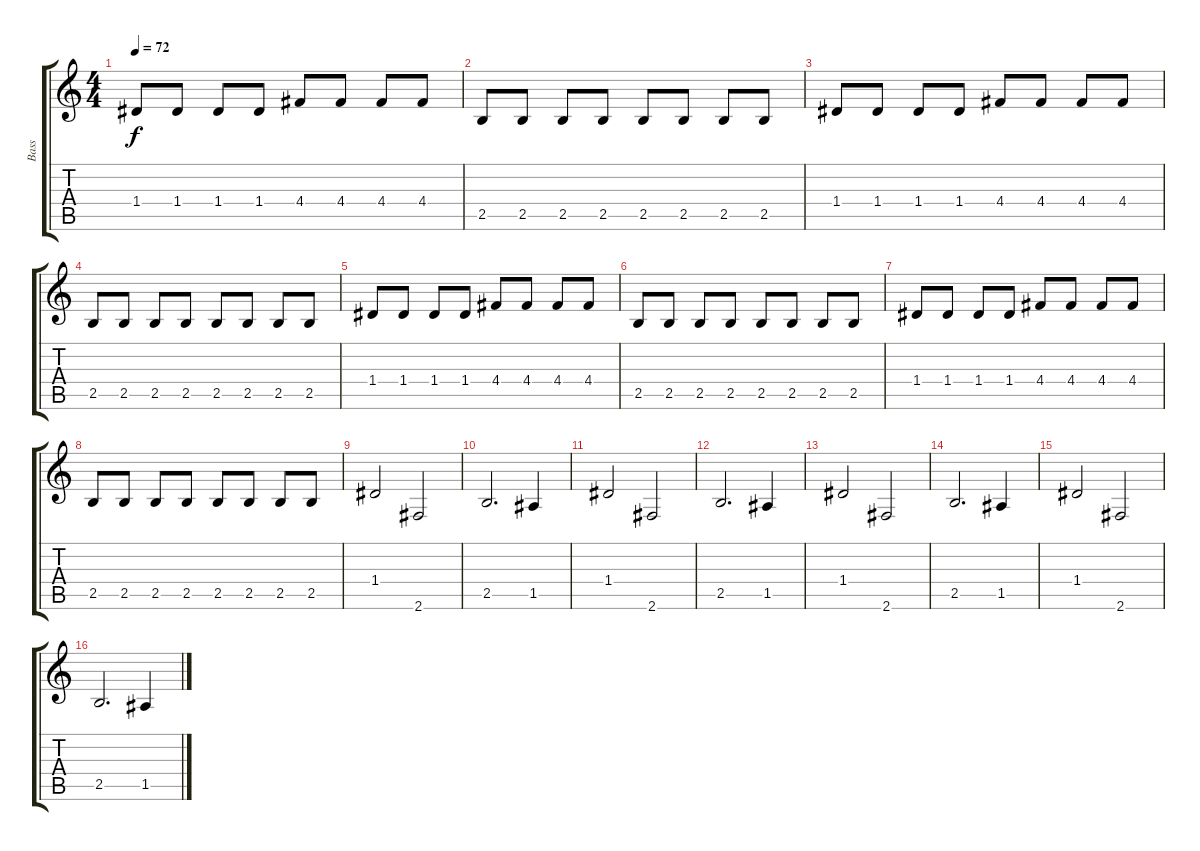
\track ("Bass" "Bass") {instrument electricbassfinger}
\staff {score tabs}
\tuning (E4 B3 G3 D3 A2 E2) {hide}
\ts (4 4)
\tempo 72
\clef g2
\ks c
1.4.8{dy f} 1.4.8 1.4.8 1.4.8 4.4.8 4.4.8 4.4.8 4.4.8 |
2.5.8 2.5.8 2.5.8 2.5.8 2.5.8 2.5.8 2.5.8 2.5.8 |
1.4.8 1.4.8 1.4.8 1.4.8 4.4.8 4.4.8 4.4.8 4.4.8 |
2.5.8 2.5.8 2.5.8 2.5.8 2.5.8 2.5.8 2.5.8 2.5.8 |
1.4.8 1.4.8 1.4.8 1.4.8 4.4.8 4.4.8 4.4.8 4.4.8 |
2.5.8 2.5.8 2.5.8 2.5.8 2.5.8 2.5.8 2.5.8 2.5.8 |
1.4.8 1.4.8 1.4.8 1.4.8 4.4.8 4.4.8 4.4.8 4.4.8 |
2.5.8 2.5.8 2.5.8 2.5.8 2.5.8 2.5.8 2.5.8 2.5.8 |
1.4.2 2.6.2 |
2.5.2{d} 1.5.4 |
1.4.2 2.6.2 |
2.5.2{d} 1.5.4 |
1.4.2 2.6.2 |
2.5.2{d} 1.5.4 |
1.4.2 2.6.2 |
2.5.2{d} 1.5.4
